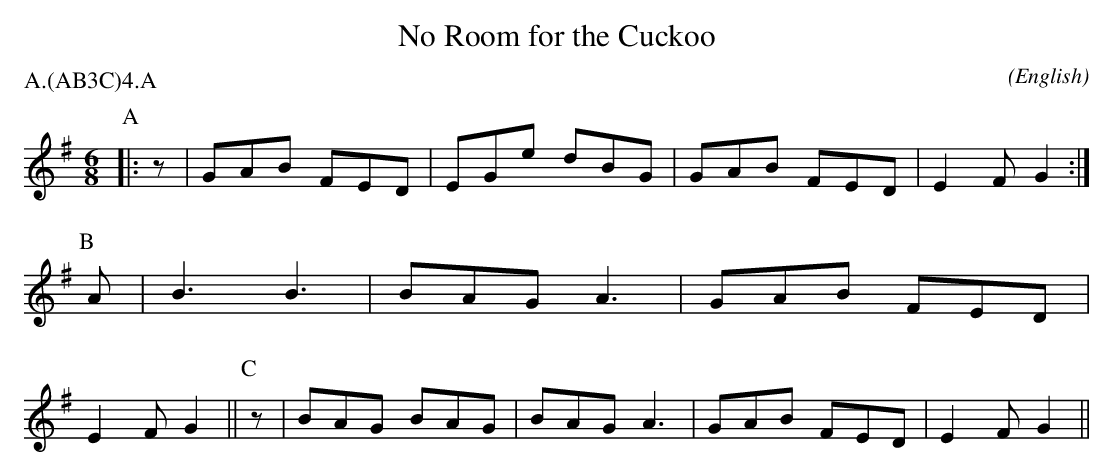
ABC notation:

X:1
T:No Room for the Cuckoo
M:6/8
C:
O:English
P:A.(AB3C)4.A
K:G
P:A
|:\
   z | GAB FED | EGe dBG | GAB FED | E2 F G2  :|\
P:B
   A | B3  B3  | BAG A3  | GAB FED | E2 F G2  ||\
P:C
   z | BAG BAG | BAG A3  | GAB FED | E2 F G2  ||
